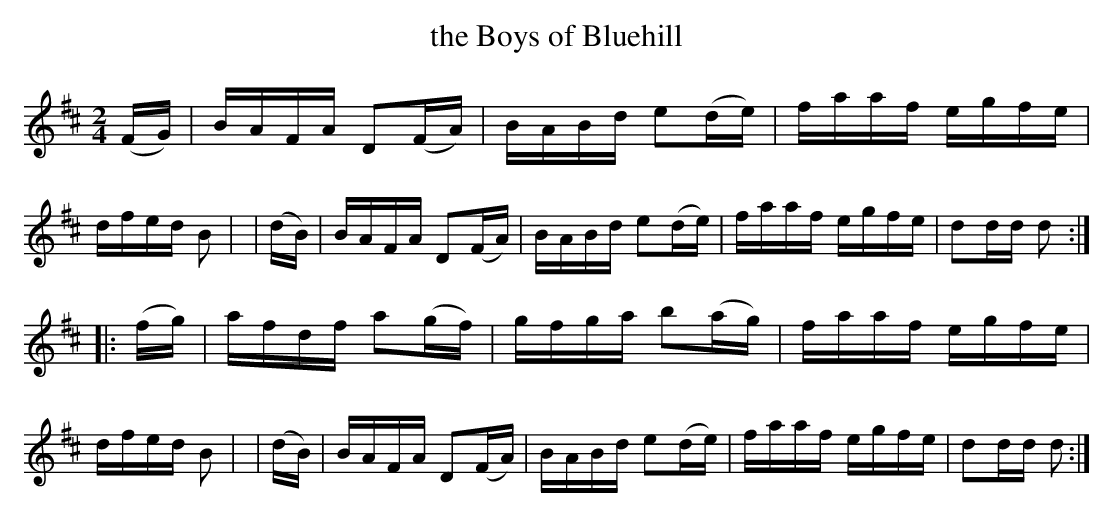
X:1
T: the Boys of Bluehill
M: 2/4
L: 1/16
K: D
  (FG) | BAFA D2(FA) | BABd e2(de) | faaf egfe | dfed B2 |\
| (dB) | BAFA D2(FA) | BABd e2(de) | faaf egfe | d2dd d2 :|
|:(fg) | afdf a2(gf) | gfga b2(ag) | faaf egfe | dfed B2 |\
| (dB) | BAFA D2(FA) | BABd e2(de) | faaf egfe | d2dd d2 :|
